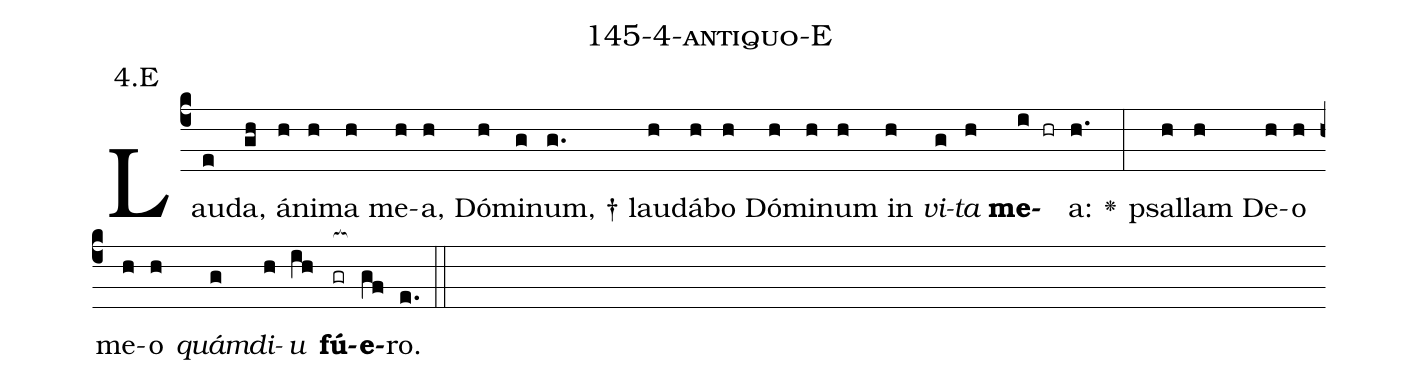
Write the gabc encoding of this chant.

name: 145-4-antiquo-E;
annotation: 4.E;
%%
(c4)Lau(e)da,(gh) á(h)ni(h)ma(h) me(h)a,(h) Dó(h)mi(g)num, †(g.) lau(h)dá(h)bo(h) Dó(h)mi(h)num(h) in(h) <i>vi</i>(g)<i>ta</i>(h) <b>me</b>(i hr)a:(h.) <v>\greheightstar</v>(:) psal(h)lam(h) De(h)o(h) me(h)o(h) <i>quám</i>(g)<i>di</i>(h)<i>u</i>(ih) <b>fú</b>(gr[ocb:1{])<b>e</b>(gf[ocb:0}])ro.(e.) (::)


%E(h) u(g) o(h) u(ih) a(gf) e.(e.) (::)
